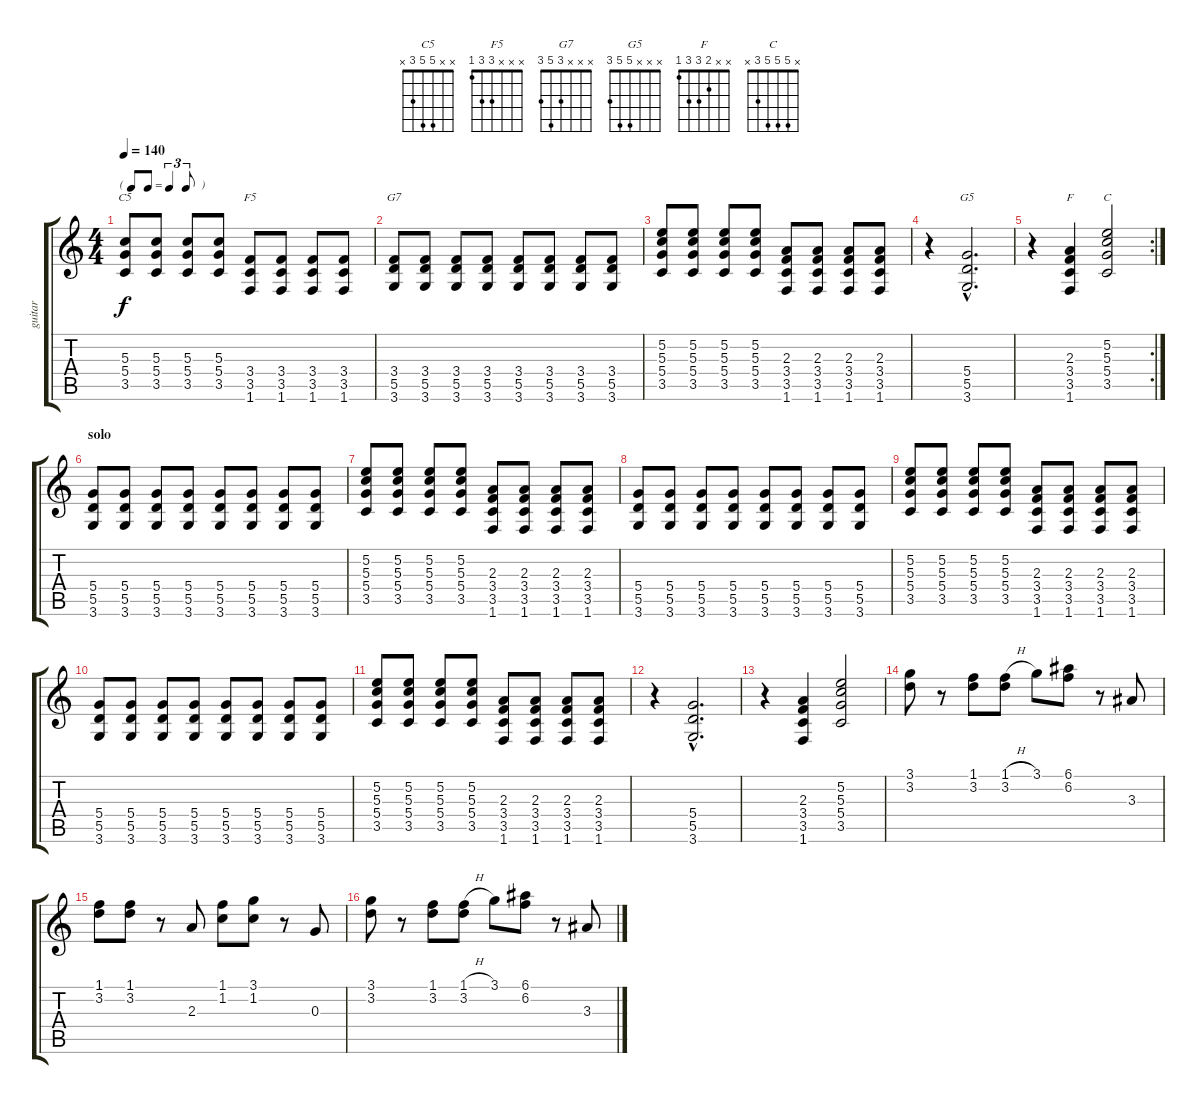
\track ("guitar" "guitar") {instrument overdrivenguitar}
\staff {score tabs}
\tuning (E4 B3 G3 D3 A2 E2) {hide}
\chord ("C5" x x 5 5 3 x)
\chord ("F5" x x x 3 3 1)
\chord ("G7" x x x 3 5 3)
\chord ("G5" x x x 5 5 3)
\chord ("F" x x 2 3 3 1)
\chord ("C" x 5 5 5 3 x)
\ts (4 4)
\tf triplet8th
\tempo 140
\clef g2
\ks c
(5.3 5.4 3.5).8{ch "C5" dy f} (5.3 5.4 3.5).8 (5.3 5.4 3.5).8 (5.3 5.4 3.5).8 (3.4 3.5 1.6).8{ch "F5"} (3.4 3.5 1.6).8 (3.4 3.5 1.6).8 (3.4 3.5 1.6).8 |
(3.4 5.5 3.6).8{ch "G7"} (3.4 5.5 3.6).8 (3.4 5.5 3.6).8 (3.4 5.5 3.6).8 (3.4 5.5 3.6).8 (3.4 5.5 3.6).8 (3.4 5.5 3.6).8 (3.4 5.5 3.6).8 |
(5.2 5.3 5.4 3.5).8 (5.2 5.3 5.4 3.5).8 (5.2 5.3 5.4 3.5).8 (5.2 5.3 5.4 3.5).8 (2.3 3.4 3.5 1.6).8 (2.3 3.4 3.5 1.6).8 (2.3 3.4 3.5 1.6).8 (2.3 3.4 3.5 1.6).8 |
r.4 (5.4{hac} 5.5{hac} 3.6{hac}).2{d ch "G5"} |
\rc 2
r.4 (2.3 3.4 3.5 1.6).4{ch "F"} (5.2 5.3 5.4 3.5).2{ch "C"} |
\section ("" "solo")
(5.4 5.5 3.6).8 (5.4 5.5 3.6).8 (5.4 5.5 3.6).8 (5.4 5.5 3.6).8 (5.4 5.5 3.6).8 (5.4 5.5 3.6).8 (5.4 5.5 3.6).8 (5.4 5.5 3.6).8 |
(5.2 5.3 5.4 3.5).8 (5.2 5.3 5.4 3.5).8 (5.2 5.3 5.4 3.5).8 (5.2 5.3 5.4 3.5).8 (2.3 3.4 3.5 1.6).8 (2.3 3.4 3.5 1.6).8 (2.3 3.4 3.5 1.6).8 (2.3 3.4 3.5 1.6).8 |
(5.4 5.5 3.6).8 (5.4 5.5 3.6).8 (5.4 5.5 3.6).8 (5.4 5.5 3.6).8 (5.4 5.5 3.6).8 (5.4 5.5 3.6).8 (5.4 5.5 3.6).8 (5.4 5.5 3.6).8 |
(5.2 5.3 5.4 3.5).8 (5.2 5.3 5.4 3.5).8 (5.2 5.3 5.4 3.5).8 (5.2 5.3 5.4 3.5).8 (2.3 3.4 3.5 1.6).8 (2.3 3.4 3.5 1.6).8 (2.3 3.4 3.5 1.6).8 (2.3 3.4 3.5 1.6).8 |
(5.4 5.5 3.6).8 (5.4 5.5 3.6).8 (5.4 5.5 3.6).8 (5.4 5.5 3.6).8 (5.4 5.5 3.6).8 (5.4 5.5 3.6).8 (5.4 5.5 3.6).8 (5.4 5.5 3.6).8 |
(5.2 5.3 5.4 3.5).8 (5.2 5.3 5.4 3.5).8 (5.2 5.3 5.4 3.5).8 (5.2 5.3 5.4 3.5).8 (2.3 3.4 3.5 1.6).8 (2.3 3.4 3.5 1.6).8 (2.3 3.4 3.5 1.6).8 (2.3 3.4 3.5 1.6).8 |
r.4 (5.4{hac} 5.5{hac} 3.6{hac}).2{d} |
r.4 (2.3 3.4 3.5 1.6).4 (5.2 5.3 5.4 3.5).2 |
(3.1 3.2).8 r.8 (1.1 3.2).8 (1.1{h} 3.2).8 3.1.8 (6.1 6.2).8 r.8 3.3.8 |
(1.1 3.2).8 (1.1 3.2).8 r.8 2.3.8 (1.1 1.2).8 (3.1 1.2).8 r.8 0.3.8 |
(3.1 3.2).8 r.8 (1.1 3.2).8 (1.1{h} 3.2).8 3.1.8 (6.1 6.2).8 r.8 3.3.8
